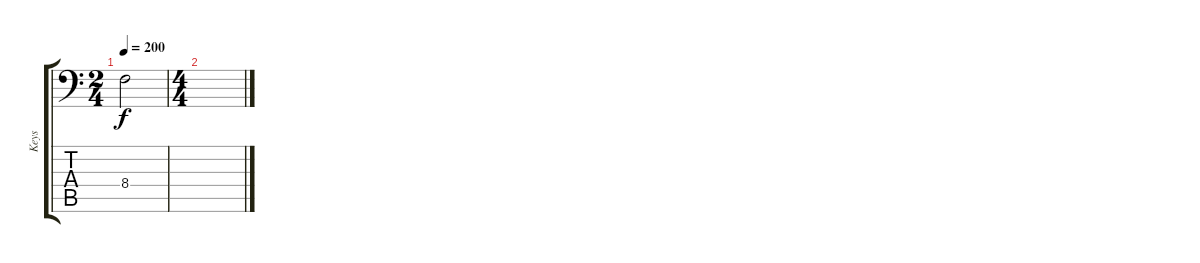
\track ("Keys" "Keys") {instrument stringensemble2}
\staff {score tabs}
\tuning (B3 Gb3 D3 A2 E2 A1) {hide}
\ts (2 4)
\tempo 200
\clef f4
\ks c
8.4{t}.2{dy f} |
\ts (4 4)
